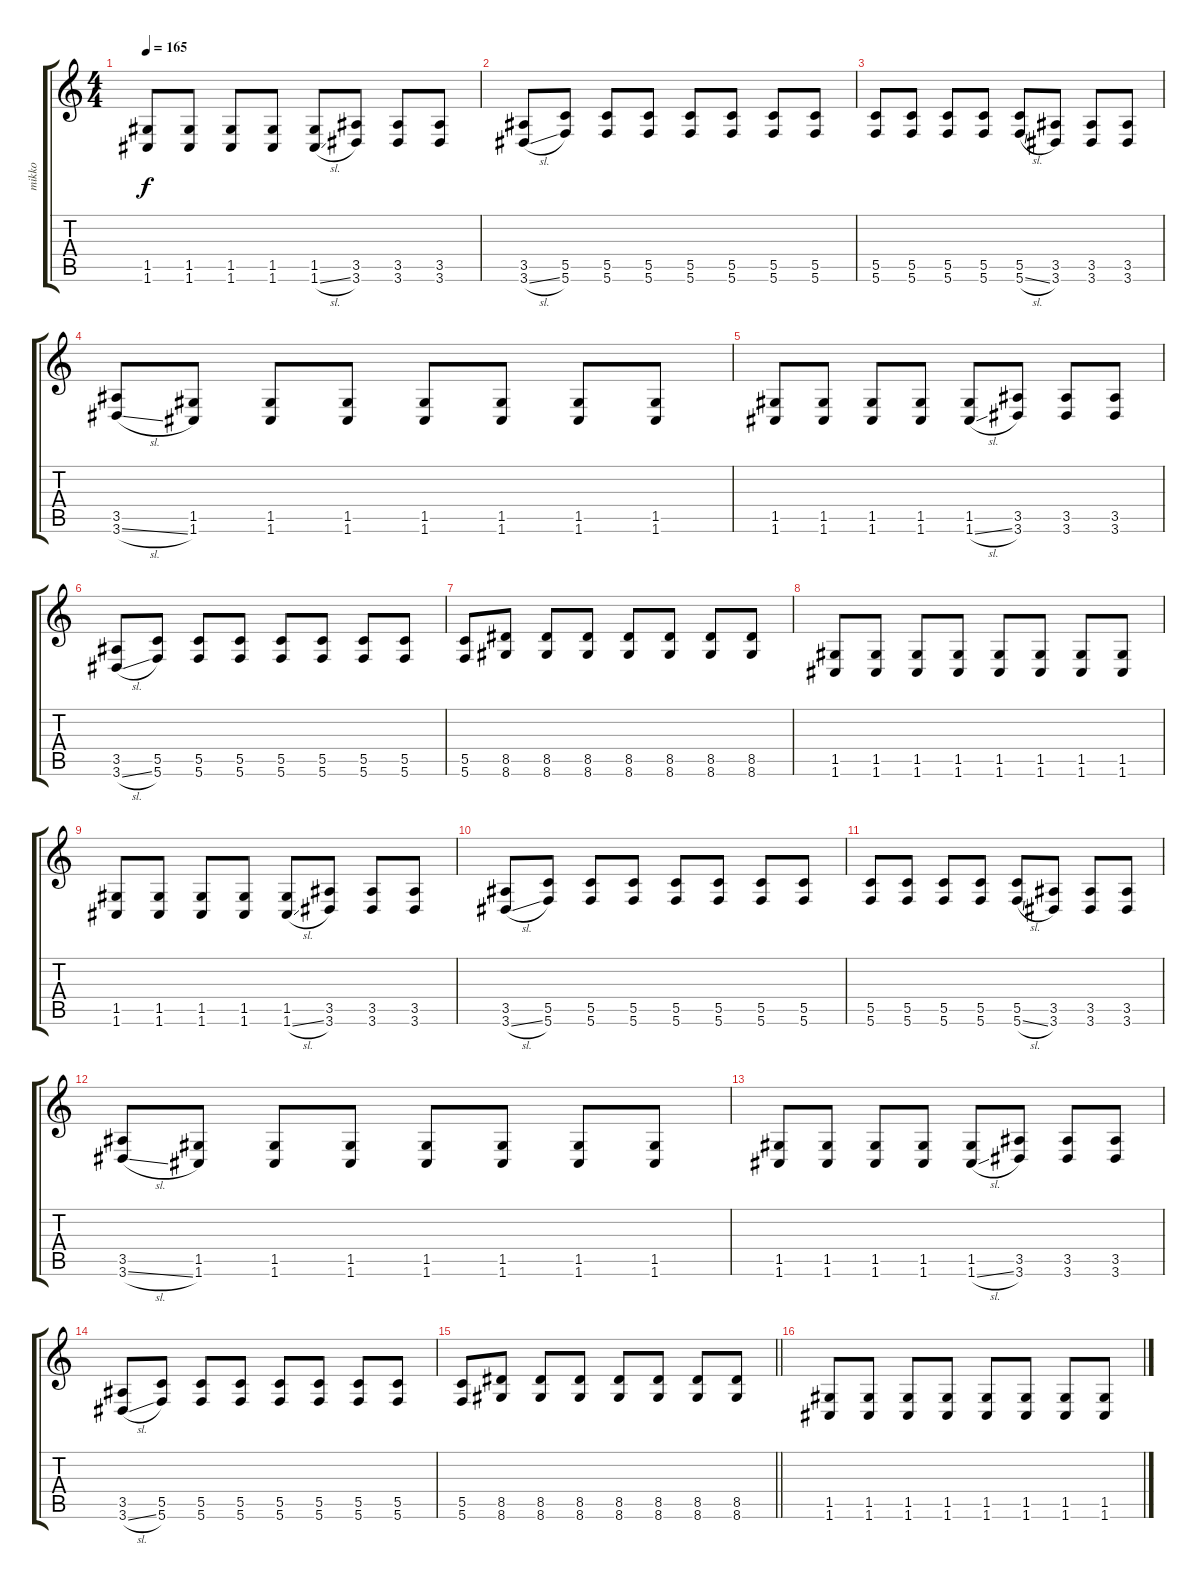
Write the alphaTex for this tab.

\track ("mikko" "mikko") {instrument distortionguitar}
\staff {score tabs}
\tuning (D4 A3 F3 C3 G2 C2) {hide}
\ts (4 4)
\tempo 165
\clef g2
\ks c
(1.5 1.6).8{dy f} (1.5 1.6).8 (1.5 1.6).8 (1.5 1.6).8 (1.5 1.6{sl}).8 (3.5 3.6).8 (3.5 3.6).8 (3.5 3.6).8 |
(3.5 3.6{sl}).8 (5.5 5.6).8 (5.5 5.6).8 (5.5 5.6).8 (5.5 5.6).8 (5.5 5.6).8 (5.5 5.6).8 (5.5 5.6).8 |
(5.5 5.6).8 (5.5 5.6).8 (5.5 5.6).8 (5.5 5.6).8 (5.5 5.6{sl}).8 (3.5 3.6).8 (3.5 3.6).8 (3.5 3.6).8 |
(3.5 3.6{sl}).8 (1.5 1.6).8 (1.5 1.6).8 (1.5 1.6).8 (1.5 1.6).8 (1.5 1.6).8 (1.5 1.6).8 (1.5 1.6).8 |
(1.5 1.6).8 (1.5 1.6).8 (1.5 1.6).8 (1.5 1.6).8 (1.5 1.6{sl}).8 (3.5 3.6).8 (3.5 3.6).8 (3.5 3.6).8 |
(3.5 3.6{sl}).8 (5.5 5.6).8 (5.5 5.6).8 (5.5 5.6).8 (5.5 5.6).8 (5.5 5.6).8 (5.5 5.6).8 (5.5 5.6).8 |
(5.5 5.6).8 (8.5 8.6).8 (8.5 8.6).8 (8.5 8.6).8 (8.5 8.6).8 (8.5 8.6).8 (8.5 8.6).8 (8.5 8.6).8 |
(1.5 1.6).8 (1.5 1.6).8 (1.5 1.6).8 (1.5 1.6).8 (1.5 1.6).8 (1.5 1.6).8 (1.5 1.6).8 (1.5 1.6).8 |
(1.5 1.6).8 (1.5 1.6).8 (1.5 1.6).8 (1.5 1.6).8 (1.5 1.6{sl}).8 (3.5 3.6).8 (3.5 3.6).8 (3.5 3.6).8 |
(3.5 3.6{sl}).8 (5.5 5.6).8 (5.5 5.6).8 (5.5 5.6).8 (5.5 5.6).8 (5.5 5.6).8 (5.5 5.6).8 (5.5 5.6).8 |
(5.5 5.6).8 (5.5 5.6).8 (5.5 5.6).8 (5.5 5.6).8 (5.5 5.6{sl}).8 (3.5 3.6).8 (3.5 3.6).8 (3.5 3.6).8 |
(3.5 3.6{sl}).8 (1.5 1.6).8 (1.5 1.6).8 (1.5 1.6).8 (1.5 1.6).8 (1.5 1.6).8 (1.5 1.6).8 (1.5 1.6).8 |
(1.5 1.6).8 (1.5 1.6).8 (1.5 1.6).8 (1.5 1.6).8 (1.5 1.6{sl}).8 (3.5 3.6).8 (3.5 3.6).8 (3.5 3.6).8 |
(3.5 3.6{sl}).8 (5.5 5.6).8 (5.5 5.6).8 (5.5 5.6).8 (5.5 5.6).8 (5.5 5.6).8 (5.5 5.6).8 (5.5 5.6).8 |
\barLineRight lightlight
(5.5 5.6).8 (8.5 8.6).8 (8.5 8.6).8 (8.5 8.6).8 (8.5 8.6).8 (8.5 8.6).8 (8.5 8.6).8 (8.5 8.6).8 |
(1.5 1.6).8 (1.5 1.6).8 (1.5 1.6).8 (1.5 1.6).8 (1.5 1.6).8 (1.5 1.6).8 (1.5 1.6).8 (1.5 1.6).8
